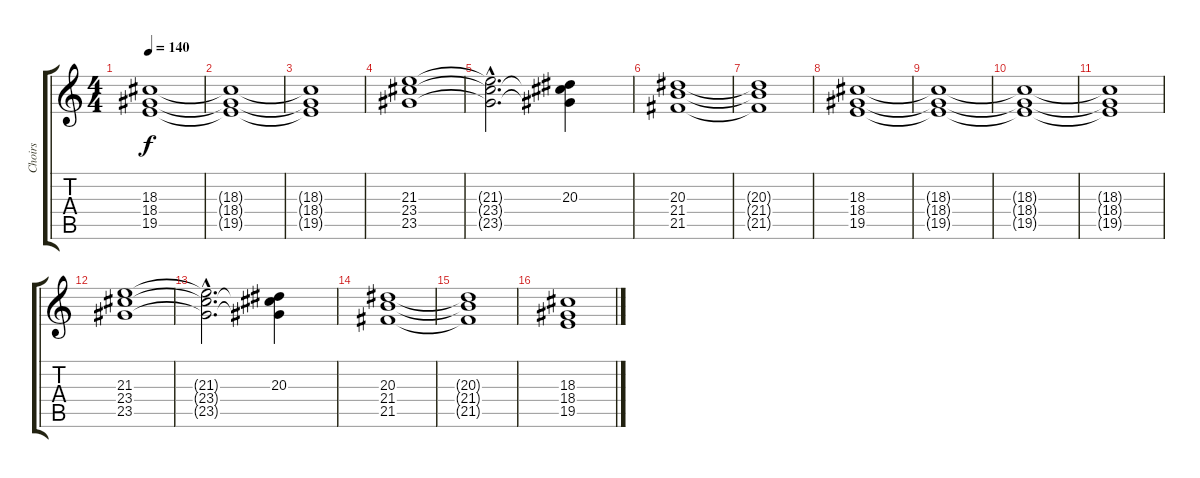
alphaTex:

\track ("Choirs" "Choirs") {instrument choiraahs}
\staff {score tabs}
\tuning (E4 B3 G3 D3 A2 E2) {hide}
\ts (4 4)
\tempo 140
\clef g2
\ks c
(18.3{t} 18.4{t} 19.5{t}).1{dy f} |
(18.3{t} 18.4{t} 19.5{t}).1 |
(18.3{t} 18.4{t} 19.5{t}).1 |
(21.3 23.4 23.5).1 |
(21.3{hac t} 23.4{hac t} 23.5{hac t}).2{d} (20.3 23.4{t} 23.5{t}).4 |
(20.3 21.4 21.5).1 |
(20.3{t} 21.4{t} 21.5{t}).1 |
(18.3 18.4 19.5).1 |
(18.3{t} 18.4{t} 19.5{t}).1 |
(18.3{t} 18.4{t} 19.5{t}).1 |
(18.3{t} 18.4{t} 19.5{t}).1 |
(21.3 23.4 23.5).1 |
(21.3{hac t} 23.4{hac t} 23.5{hac t}).2{d} (20.3 23.4{t} 23.5{t}).4 |
(20.3 21.4 21.5).1 |
(20.3{t} 21.4{t} 21.5{t}).1 |
(18.3 18.4 19.5).1
